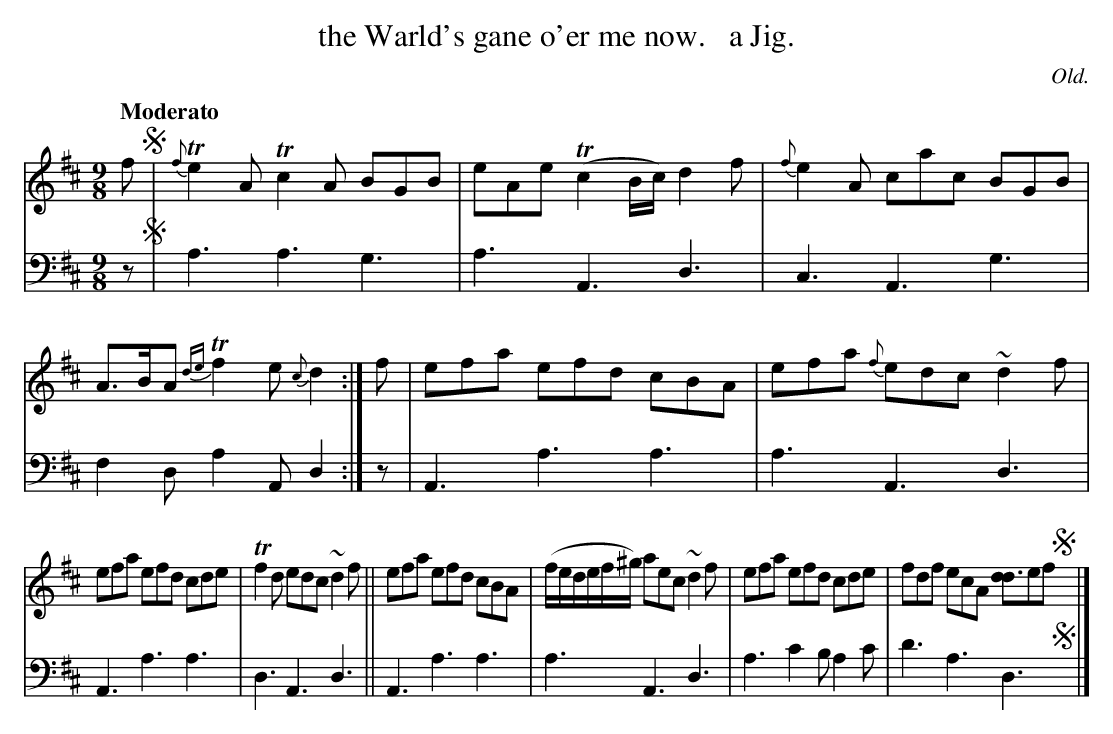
X:1
T: the Warld's gane o'er me now.   a Jig.
O: Old.
O: Communicated by J. Allardyce.
M: 9/8
L: 1/8
Q: "Moderato"
K: D
V: 1 staves=2
f !segno!|\
{f}Te2A Tc2A BGB | eAe (Tc2B/c/) d2f | {f}e2A cac BGB | A>BA {de}Tf2e {c}d2 :| f | efa efd cBA | efa {f}edc ~d2f |
efa efd cde | Tf2d edc ~d2f || efa efd cBA | (f/e/d/e/f/^g/) aec ~d2f | efa efd cde | fdf ecA [dd3]ef !segno!y|]
V: 2 clef=bass middle=d
z !segno!|\
a3 a3 g3 | a3 A3 d3 | c3 A3 g3 | f2d a2A d2 :| z | A3 a3 a3 | a3 A3 d3 |
A3 a3 a3 | d3 A3 d3 || A3 a3 a3 | a3 A3 d3 | a3 c'2b a2c' | d'3 a3 d3 !segno!y|]
